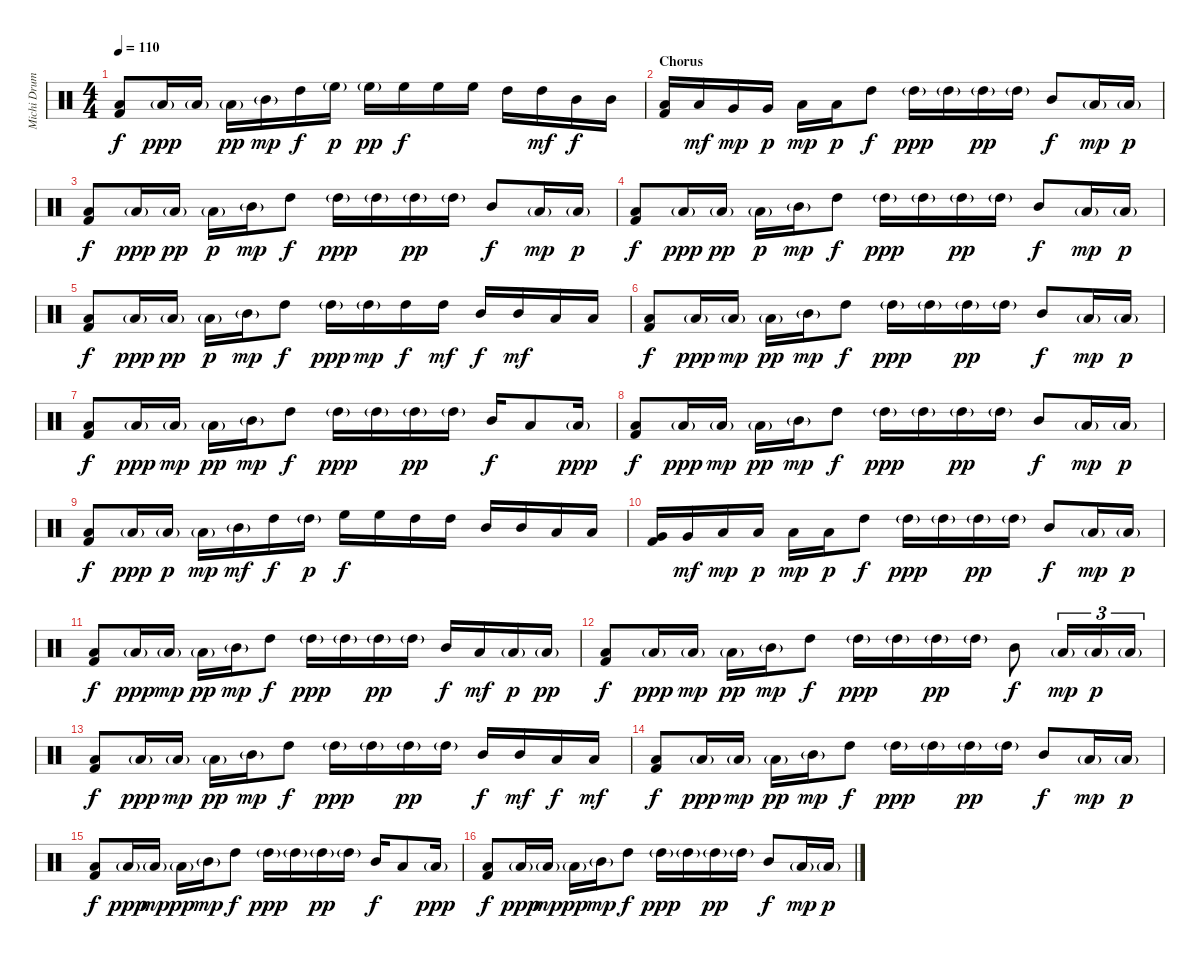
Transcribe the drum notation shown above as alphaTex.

\track ("Michi Drums" "Michi Drum") {instrument percussion}
\staff {score}
\articulation defaults
\ts (4 4)
\tempo 110
\clef neutral
\ks c
("Low Floor Tom (hit)" "Kick (hit) 2").8{dy f} "Low Floor Tom (hit)"{g}.16{dy ppp} "Low Tom (hit)"{g}.16 "Low Tom (hit)"{g}.16{dy pp} "Mid Tom (hit)"{g}.16{dy mp} "High Tom (hit)".16{dy f} "High Floor Tom (hit)"{g}.16{dy p} "High Floor Tom (hit)"{g}.16{dy pp} "High Floor Tom (hit)".16{dy f} "High Floor Tom (hit)".16 "High Floor Tom (hit)".16 "High Tom (hit)".16 "High Tom (hit)".16{dy mf} "Mid Tom (hit)".16{dy f} "Mid Tom (hit)".16 |
\section ("" "Chorus")
("Low Tom (hit)" "Kick (hit) 2").16 "Low Tom (hit)".16{dy mf} "Very Low Tom (hit)".16{dy mp} "Very Low Tom (hit)".16{dy p} "Low Floor Tom (hit)".16{dy mp} "Low Floor Tom (hit)".16{dy p} "High Tom (hit)".8{dy f} "High Tom (hit)"{g}.16{dy ppp} "High Tom (hit)"{g}.16 "High Tom (hit)"{g}.16{dy pp} "High Tom (hit)"{g}.16 "Mid Tom (hit)".8{dy f} "Low Tom (hit)"{g}.16{dy mp} "Low Tom (hit)"{g}.16{dy p} |
("Low Floor Tom (hit)" "Kick (hit) 2").8{dy f} "Low Floor Tom (hit)"{g}.16{dy ppp} "Low Tom (hit)"{g}.16{dy pp} "Low Tom (hit)"{g}.16{dy p} "Mid Tom (hit)"{g}.16{dy mp} "High Tom (hit)".8{dy f} "High Tom (hit)"{g}.16{dy ppp} "High Tom (hit)"{g}.16 "High Tom (hit)"{g}.16{dy pp} "High Tom (hit)"{g}.16 "Mid Tom (hit)".8{dy f} "Low Tom (hit)"{g}.16{dy mp} "Low Tom (hit)"{g}.16{dy p} |
("Low Floor Tom (hit)" "Kick (hit) 2").8{dy f} "Low Floor Tom (hit)"{g}.16{dy ppp} "Low Tom (hit)"{g}.16{dy pp} "Low Tom (hit)"{g}.16{dy p} "Mid Tom (hit)"{g}.16{dy mp} "High Tom (hit)".8{dy f} "High Tom (hit)"{g}.16{dy ppp} "High Tom (hit)"{g}.16 "High Tom (hit)"{g}.16{dy pp} "High Tom (hit)"{g}.16 "Mid Tom (hit)".8{dy f} "Low Tom (hit)"{g}.16{dy mp} "Low Tom (hit)"{g}.16{dy p} |
("Low Floor Tom (hit)" "Kick (hit) 2").8{dy f} "Low Floor Tom (hit)"{g}.16{dy ppp} "Low Tom (hit)"{g}.16{dy pp} "Low Tom (hit)"{g}.16{dy p} "Mid Tom (hit)"{g}.16{dy mp} "High Tom (hit)".8{dy f} "High Tom (hit)"{g}.16{dy ppp} "High Tom (hit)"{g}.16{dy mp} "High Tom (hit)".16{dy f} "High Tom (hit)".16{dy mf} "Mid Tom (hit)".16{dy f} "Mid Tom (hit)".16{dy mf} "Low Tom (hit)".16 "Low Tom (hit)".16 |
("Low Floor Tom (hit)" "Kick (hit) 2").8{dy f} "Low Floor Tom (hit)"{g}.16{dy ppp} "Low Tom (hit)"{g}.16{dy mp} "Low Tom (hit)"{g}.16{dy pp} "Mid Tom (hit)"{g}.16{dy mp} "High Tom (hit)".8{dy f} "High Tom (hit)"{g}.16{dy ppp} "High Tom (hit)"{g}.16 "High Tom (hit)"{g}.16{dy pp} "High Tom (hit)"{g}.16 "Mid Tom (hit)".8{dy f} "Low Tom (hit)"{g}.16{dy mp} "Low Tom (hit)"{g}.16{dy p} |
("Low Floor Tom (hit)" "Kick (hit) 2").8{dy f} "Low Floor Tom (hit)"{g}.16{dy ppp} "Low Tom (hit)"{g}.16{dy mp} "Low Tom (hit)"{g}.16{dy pp} "Mid Tom (hit)"{g}.16{dy mp} "High Tom (hit)".8{dy f} "High Tom (hit)"{g}.16{dy ppp} "High Tom (hit)"{g}.16 "High Tom (hit)"{g}.16{dy pp} "High Tom (hit)"{g}.16 "Mid Tom (hit)".16{dy f} "Low Floor Tom (hit)".8 "Low Floor Tom (hit)"{g}.16{dy ppp} |
("Low Floor Tom (hit)" "Kick (hit) 2").8{dy f} "Low Floor Tom (hit)"{g}.16{dy ppp} "Low Tom (hit)"{g}.16{dy mp} "Low Tom (hit)"{g}.16{dy pp} "Mid Tom (hit)"{g}.16{dy mp} "High Tom (hit)".8{dy f} "High Tom (hit)"{g}.16{dy ppp} "High Tom (hit)"{g}.16 "High Tom (hit)"{g}.16{dy pp} "High Tom (hit)"{g}.16 "Mid Tom (hit)".8{dy f} "Low Tom (hit)"{g}.16{dy mp} "Low Tom (hit)"{g}.16{dy p} |
("Low Floor Tom (hit)" "Kick (hit) 2").8{dy f} "Low Floor Tom (hit)"{g}.16{dy ppp} "Low Tom (hit)"{g}.16{dy p} "Low Tom (hit)"{g}.16{dy mp} "Mid Tom (hit)"{g}.16{dy mf} "High Tom (hit)".16{dy f} "High Tom (hit)"{g}.16{dy p} "High Floor Tom (hit)".16{dy f} "High Floor Tom (hit)".16 "High Tom (hit)".16 "High Tom (hit)".16 "Mid Tom (hit)".16 "Mid Tom (hit)".16 "Low Tom (hit)".16 "Low Tom (hit)".16 |
("Very Low Tom (hit)" "Kick (hit) 2").16 "Very Low Tom (hit)".16{dy mf} "Low Floor Tom (hit)".16{dy mp} "Low Floor Tom (hit)".16{dy p} "Low Floor Tom (hit)".16{dy mp} "Low Floor Tom (hit)".16{dy p} "High Tom (hit)".8{dy f} "High Tom (hit)"{g}.16{dy ppp} "High Tom (hit)"{g}.16 "High Tom (hit)"{g}.16{dy pp} "High Tom (hit)"{g}.16 "Mid Tom (hit)".8{dy f} "Low Tom (hit)"{g}.16{dy mp} "Low Tom (hit)"{g}.16{dy p} |
("Low Floor Tom (hit)" "Kick (hit) 2").8{dy f} "Low Floor Tom (hit)"{g}.16{dy ppp} "Low Tom (hit)"{g}.16{dy mp} "Low Tom (hit)"{g}.16{dy pp} "Mid Tom (hit)"{g}.16{dy mp} "High Tom (hit)".8{dy f} "High Tom (hit)"{g}.16{dy ppp} "High Tom (hit)"{g}.16 "High Tom (hit)"{g}.16{dy pp} "High Tom (hit)"{g}.16 "Mid Tom (hit)".16{dy f} "Low Tom (hit)".16{dy mf} "Low Tom (hit)"{g}.16{dy p} "Low Tom (hit)"{g}.16{dy pp} |
("Low Floor Tom (hit)" "Kick (hit) 2").8{dy f} "Low Floor Tom (hit)"{g}.16{dy ppp} "Low Tom (hit)"{g}.16{dy mp} "Low Tom (hit)"{g}.16{dy pp} "Mid Tom (hit)"{g}.16{dy mp} "High Tom (hit)".8{dy f} "High Tom (hit)"{g}.16{dy ppp} "High Tom (hit)"{g}.16 "High Tom (hit)"{g}.16{dy pp} "High Tom (hit)"{g}.16 "Mid Tom (hit)".8{dy f} "Low Tom (hit)"{g}.16{tu (3 2) dy mp} "Low Tom (hit)"{g}.16{tu (3 2) dy p} "Low Tom (hit)"{g}.16{tu (3 2)} |
("Low Floor Tom (hit)" "Kick (hit) 2").8{dy f} "Low Floor Tom (hit)"{g}.16{dy ppp} "Low Tom (hit)"{g}.16{dy mp} "Low Tom (hit)"{g}.16{dy pp} "Mid Tom (hit)"{g}.16{dy mp} "High Tom (hit)".8{dy f} "High Tom (hit)"{g}.16{dy ppp} "High Tom (hit)"{g}.16 "High Tom (hit)"{g}.16{dy pp} "High Tom (hit)"{g}.16 "Mid Tom (hit)".16{dy f} "Mid Tom (hit)".16{dy mf} "Low Tom (hit)".16{dy f} "Low Tom (hit)".16{dy mf} |
("Low Floor Tom (hit)" "Kick (hit) 2").8{dy f} "Low Floor Tom (hit)"{g}.16{dy ppp} "Low Tom (hit)"{g}.16{dy mp} "Low Tom (hit)"{g}.16{dy pp} "Mid Tom (hit)"{g}.16{dy mp} "High Tom (hit)".8{dy f} "High Tom (hit)"{g}.16{dy ppp} "High Tom (hit)"{g}.16 "High Tom (hit)"{g}.16{dy pp} "High Tom (hit)"{g}.16 "Mid Tom (hit)".8{dy f} "Low Tom (hit)"{g}.16{dy mp} "Low Tom (hit)"{g}.16{dy p} |
("Low Floor Tom (hit)" "Kick (hit) 2").8{dy f} "Low Floor Tom (hit)"{g}.16{dy ppp} "Low Tom (hit)"{g}.16{dy mp} "Low Tom (hit)"{g}.16{dy pp} "Mid Tom (hit)"{g}.16{dy mp} "High Tom (hit)".8{dy f} "High Tom (hit)"{g}.16{dy ppp} "High Tom (hit)"{g}.16 "High Tom (hit)"{g}.16{dy pp} "High Tom (hit)"{g}.16 "Mid Tom (hit)".16{dy f} "Low Floor Tom (hit)".8 "Low Floor Tom (hit)"{g}.16{dy ppp} |
("Low Floor Tom (hit)" "Kick (hit) 2").8{dy f} "Low Floor Tom (hit)"{g}.16{dy ppp} "Low Tom (hit)"{g}.16{dy mp} "Low Tom (hit)"{g}.16{dy pp} "Mid Tom (hit)"{g}.16{dy mp} "High Tom (hit)".8{dy f} "High Tom (hit)"{g}.16{dy ppp} "High Tom (hit)"{g}.16 "High Tom (hit)"{g}.16{dy pp} "High Tom (hit)"{g}.16 "Mid Tom (hit)".8{dy f} "Low Tom (hit)"{g}.16{dy mp} "Low Tom (hit)"{g}.16{dy p}
